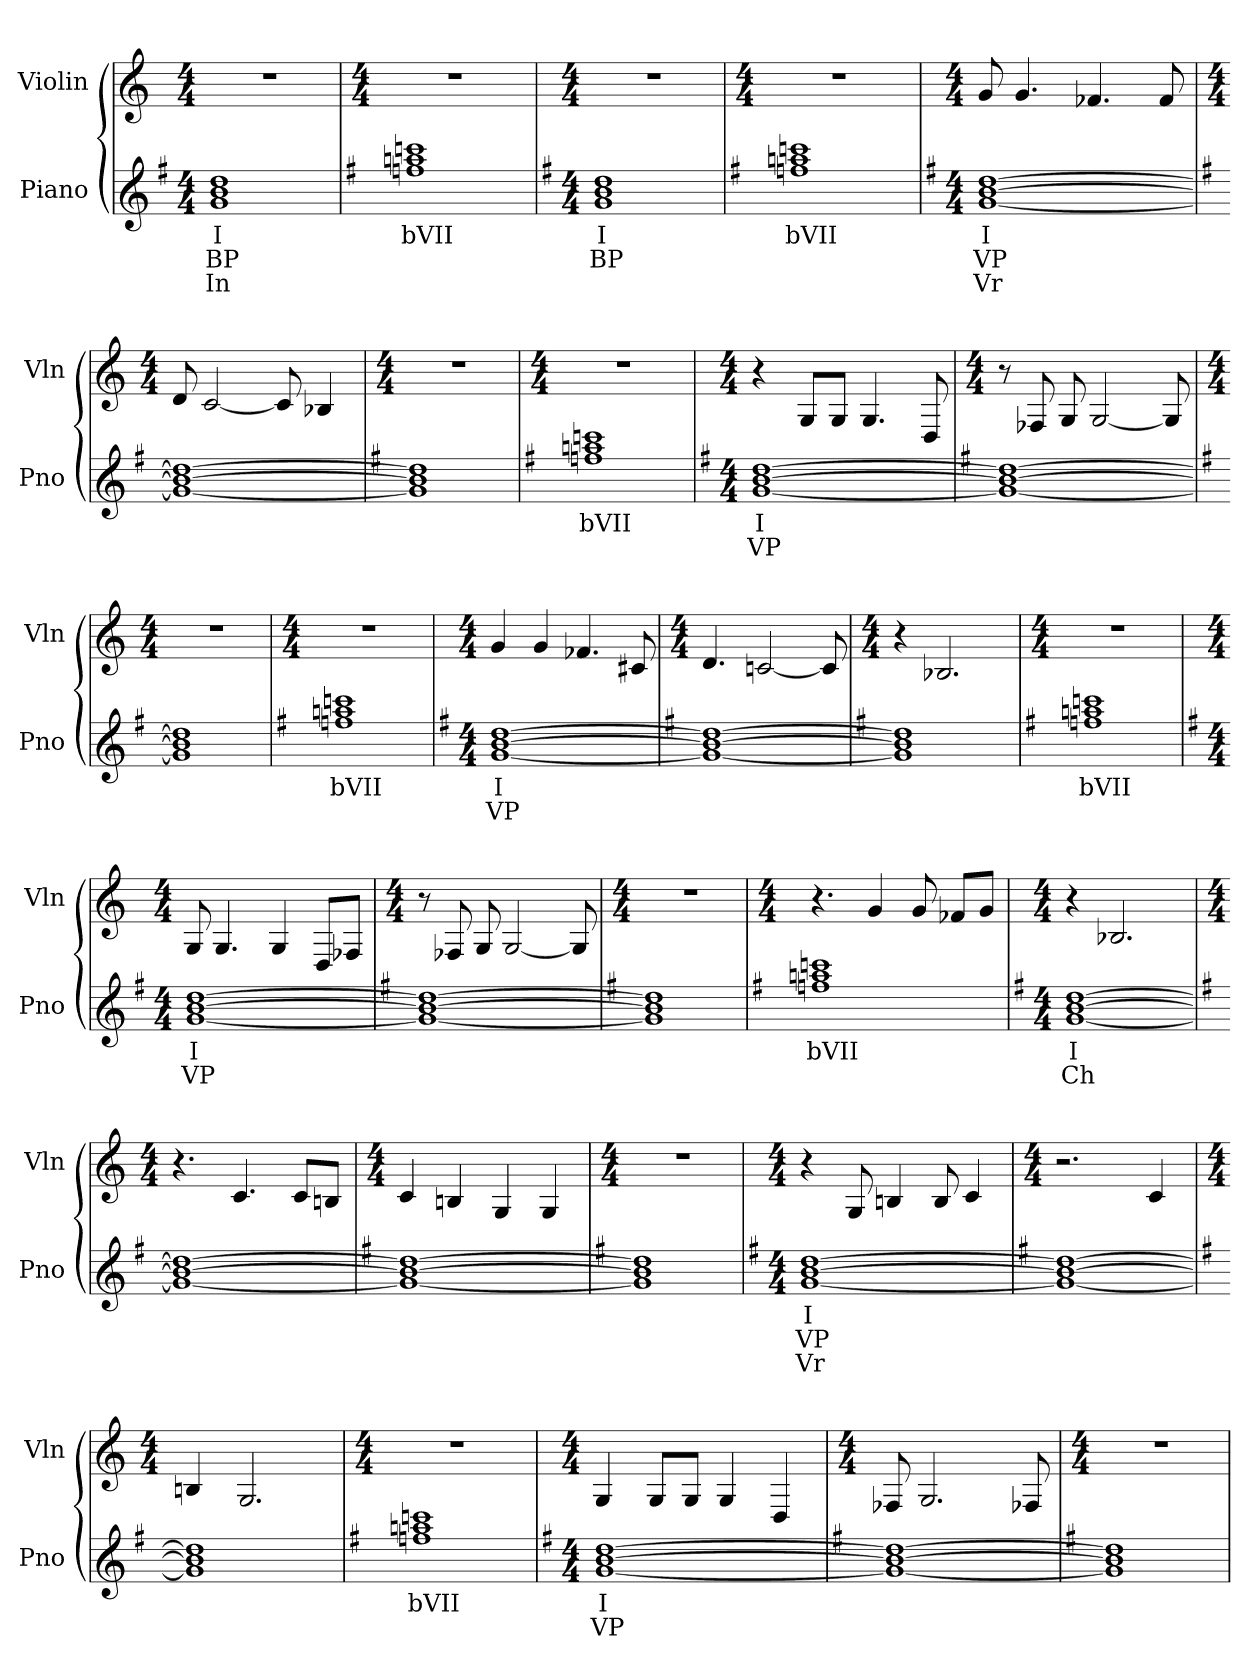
**kern	**text	**text	**text	**kern
*part2	*part2	*part2	*part2	*part1
*staff2	*staff2	*staff2	*staff2	*staff1
*I"Piano	*	*	*	*I"Violin
*I'Pno	*	*	*	*I'Vln
*k[f#]	*	*	*	*
*G:	*	*	*	*
*M4/4	*	*	*	*M4/4
=	=	=	=	=
1g 1b 1dd	I	BP	In	1r
=	=	=	=	=
*k[f#]	*	*	*	*
*G:	*	*	*	*
*	*	*	*	*M4/4
1ffn 1aan 1cccn	bVII	.	.	1r
=	=	=	=	=
*k[f#]	*	*	*	*
*G:	*	*	*	*
*M4/4	*	*	*	*M4/4
1g 1b 1dd	I	BP	.	1r
=	=	=	=	=
*k[f#]	*	*	*	*
*G:	*	*	*	*
*	*	*	*	*M4/4
1ffn 1aan 1cccn	bVII	.	.	1r
=	=	=	=	=
*k[f#]	*	*	*	*
*G:	*	*	*	*
*M4/4	*	*	*	*M4/4
[1g [1b [1dd	I	VP	Vr	8g
.	.	.	.	4.g
.	.	.	.	4.f-X
.	.	.	.	8f-
=	=	=	=	=
*k[f#]	*	*	*	*
*G:	*	*	*	*
*	*	*	*	*M4/4
1g_ 1b_ 1dd_	.	.	.	8d
.	.	.	.	[2c
.	.	.	.	8c]
.	.	.	.	4B-X
=	=	=	=	=
*k[f#]	*	*	*	*
*G:	*	*	*	*
*	*	*	*	*M4/4
1g] 1b] 1dd]	.	.	.	1r
=	=	=	=	=
*k[f#]	*	*	*	*
*G:	*	*	*	*
*	*	*	*	*M4/4
1ffn 1aan 1cccn	bVII	.	.	1r
=	=	=	=	=
*k[f#]	*	*	*	*
*G:	*	*	*	*
*M4/4	*	*	*	*M4/4
[1g [1b [1dd	I	VP	.	4r
.	.	.	.	8GL
.	.	.	.	8GJ
.	.	.	.	4.G
.	.	.	.	8D
=	=	=	=	=
*k[f#]	*	*	*	*
*G:	*	*	*	*
*	*	*	*	*M4/4
1g_ 1b_ 1dd_	.	.	.	8r
.	.	.	.	8F-X
.	.	.	.	8G
.	.	.	.	[2G
.	.	.	.	8G]
=	=	=	=	=
*k[f#]	*	*	*	*
*G:	*	*	*	*
*	*	*	*	*M4/4
1g] 1b] 1dd]	.	.	.	1r
=	=	=	=	=
*k[f#]	*	*	*	*
*G:	*	*	*	*
*	*	*	*	*M4/4
1ffn 1aan 1cccn	bVII	.	.	1r
=	=	=	=	=
*k[f#]	*	*	*	*
*G:	*	*	*	*
*M4/4	*	*	*	*M4/4
[1g [1b [1dd	I	VP	.	4g
.	.	.	.	4g
.	.	.	.	4.f-X
.	.	.	.	8c#X
=	=	=	=	=
*k[f#]	*	*	*	*
*G:	*	*	*	*
*	*	*	*	*M4/4
1g_ 1b_ 1dd_	.	.	.	4.d
.	.	.	.	[2cn
.	.	.	.	8c]
=	=	=	=	=
*k[f#]	*	*	*	*
*G:	*	*	*	*
*	*	*	*	*M4/4
1g] 1b] 1dd]	.	.	.	4r
.	.	.	.	2.B-X
=	=	=	=	=
*k[f#]	*	*	*	*
*G:	*	*	*	*
*	*	*	*	*M4/4
1ffn 1aan 1cccn	bVII	.	.	1r
=	=	=	=	=
*k[f#]	*	*	*	*
*G:	*	*	*	*
*M4/4	*	*	*	*M4/4
[1g [1b [1dd	I	VP	.	8G
.	.	.	.	4.G
.	.	.	.	4G
.	.	.	.	8DL
.	.	.	.	8F-XJ
=	=	=	=	=
*k[f#]	*	*	*	*
*G:	*	*	*	*
*	*	*	*	*M4/4
1g_ 1b_ 1dd_	.	.	.	8r
.	.	.	.	8F-X
.	.	.	.	8G
.	.	.	.	[2G
.	.	.	.	8G]
=	=	=	=	=
*k[f#]	*	*	*	*
*G:	*	*	*	*
*	*	*	*	*M4/4
1g] 1b] 1dd]	.	.	.	1r
=	=	=	=	=
*k[f#]	*	*	*	*
*G:	*	*	*	*
*	*	*	*	*M4/4
1ffn 1aan 1cccn	bVII	.	.	4.r
.	.	.	.	4g
.	.	.	.	8g
.	.	.	.	8f-XL
.	.	.	.	8gJ
=	=	=	=	=
*k[f#]	*	*	*	*
*G:	*	*	*	*
*M4/4	*	*	*	*M4/4
[1g [1b [1dd	I	Ch	.	4r
.	.	.	.	2.B-X
=	=	=	=	=
*k[f#]	*	*	*	*
*G:	*	*	*	*
*	*	*	*	*M4/4
1g_ 1b_ 1dd_	.	.	.	4.r
.	.	.	.	4.c
.	.	.	.	8cL
.	.	.	.	8BnJ
=	=	=	=	=
*k[f#]	*	*	*	*
*G:	*	*	*	*
*	*	*	*	*M4/4
1g_ 1b_ 1dd_	.	.	.	4c
.	.	.	.	4Bn
.	.	.	.	4G
.	.	.	.	4G
=	=	=	=	=
*k[f#]	*	*	*	*
*G:	*	*	*	*
*	*	*	*	*M4/4
1g] 1b] 1dd]	.	.	.	1r
=	=	=	=	=
*k[f#]	*	*	*	*
*G:	*	*	*	*
*M4/4	*	*	*	*M4/4
[1g [1b [1dd	I	VP	Vr	4r
.	.	.	.	8G
.	.	.	.	4Bn
.	.	.	.	8B
.	.	.	.	4c
=	=	=	=	=
*k[f#]	*	*	*	*
*G:	*	*	*	*
*	*	*	*	*M4/4
1g_ 1b_ 1dd_	.	.	.	2.r
.	.	.	.	4c
=	=	=	=	=
*k[f#]	*	*	*	*
*G:	*	*	*	*
*	*	*	*	*M4/4
1g] 1b] 1dd]	.	.	.	4Bn
.	.	.	.	2.G
=	=	=	=	=
*k[f#]	*	*	*	*
*G:	*	*	*	*
*	*	*	*	*M4/4
1ffn 1aan 1cccn	bVII	.	.	1r
=	=	=	=	=
*k[f#]	*	*	*	*
*G:	*	*	*	*
*M4/4	*	*	*	*M4/4
[1g [1b [1dd	I	VP	.	4G
.	.	.	.	8GL
.	.	.	.	8GJ
.	.	.	.	4G
.	.	.	.	4D
=	=	=	=	=
*k[f#]	*	*	*	*
*G:	*	*	*	*
*	*	*	*	*M4/4
1g_ 1b_ 1dd_	.	.	.	8F-X
.	.	.	.	2.G
.	.	.	.	8F-X
=	=	=	=	=
*k[f#]	*	*	*	*
*G:	*	*	*	*
*	*	*	*	*M4/4
1g] 1b] 1dd]	.	.	.	1r
=	=	=	=	=
*-	*-	*-	*-	*-
